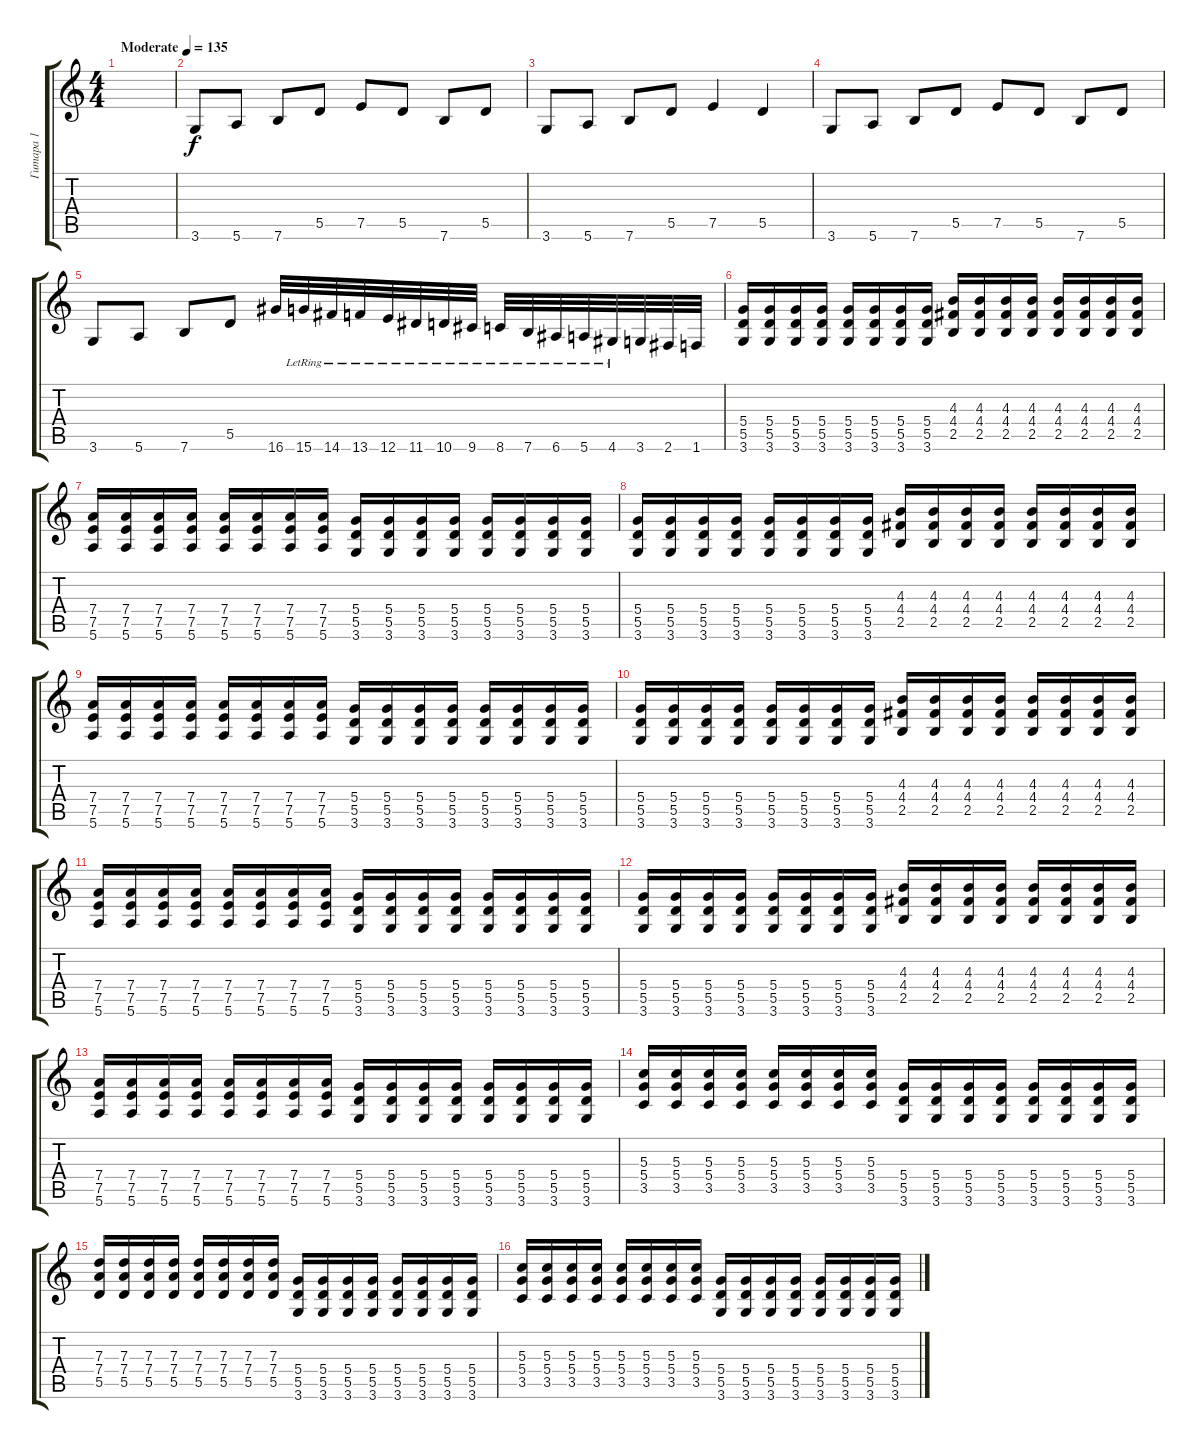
\track ("Гитара 1" "Гитара 1") {instrument overdrivenguitar}
\staff {score tabs}
\tuning (E4 B3 G3 D3 A2 E2) {hide}
\ts (4 4)
\tempo (135 "Moderate")
\clef g2
\ks c
|
3.6.8 5.6.8 7.6.8 5.5.8 7.5.8 5.5.8 7.6.8 5.5.8 |
3.6.8 5.6.8 7.6.8 5.5.8 7.5.4 5.5.4 |
3.6.8 5.6.8 7.6.8 5.5.8 7.5.8 5.5.8 7.6.8 5.5.8 |
3.6.8 5.6.8 7.6.8 5.5.8 16.6.32 15.6{lr}.32 14.6{lr}.32 13.6{lr}.32 12.6{lr}.32 11.6{lr}.32 10.6{lr}.32 9.6{lr}.32 8.6{lr}.32 7.6{lr}.32 6.6{lr}.32 5.6{lr}.32 4.6{lr}.32 3.6.32 2.6.32 1.6.32 |
(5.4 5.5 3.6).16 (5.4 5.5 3.6).16 (5.4 5.5 3.6).16 (5.4 5.5 3.6).16 (5.4 5.5 3.6).16 (5.4 5.5 3.6).16 (5.4 5.5 3.6).16 (5.4 5.5 3.6).16 (4.3 4.4 2.5).16 (4.3 4.4 2.5).16 (4.3 4.4 2.5).16 (4.3 4.4 2.5).16 (4.3 4.4 2.5).16 (4.3 4.4 2.5).16 (4.3 4.4 2.5).16 (4.3 4.4 2.5).16 |
(7.4 7.5 5.6).16 (7.4 7.5 5.6).16 (7.4 7.5 5.6).16 (7.4 7.5 5.6).16 (7.4 7.5 5.6).16 (7.4 7.5 5.6).16 (7.4 7.5 5.6).16 (7.4 7.5 5.6).16 (5.4 5.5 3.6).16 (5.4 5.5 3.6).16 (5.4 5.5 3.6).16 (5.4 5.5 3.6).16 (5.4 5.5 3.6).16 (5.4 5.5 3.6).16 (5.4 5.5 3.6).16 (5.4 5.5 3.6).16 |
(5.4 5.5 3.6).16 (5.4 5.5 3.6).16 (5.4 5.5 3.6).16 (5.4 5.5 3.6).16 (5.4 5.5 3.6).16 (5.4 5.5 3.6).16 (5.4 5.5 3.6).16 (5.4 5.5 3.6).16 (4.3 4.4 2.5).16 (4.3 4.4 2.5).16 (4.3 4.4 2.5).16 (4.3 4.4 2.5).16 (4.3 4.4 2.5).16 (4.3 4.4 2.5).16 (4.3 4.4 2.5).16 (4.3 4.4 2.5).16 |
(7.4 7.5 5.6).16 (7.4 7.5 5.6).16 (7.4 7.5 5.6).16 (7.4 7.5 5.6).16 (7.4 7.5 5.6).16 (7.4 7.5 5.6).16 (7.4 7.5 5.6).16 (7.4 7.5 5.6).16 (5.4 5.5 3.6).16 (5.4 5.5 3.6).16 (5.4 5.5 3.6).16 (5.4 5.5 3.6).16 (5.4 5.5 3.6).16 (5.4 5.5 3.6).16 (5.4 5.5 3.6).16 (5.4 5.5 3.6).16 |
(5.4 5.5 3.6).16 (5.4 5.5 3.6).16 (5.4 5.5 3.6).16 (5.4 5.5 3.6).16 (5.4 5.5 3.6).16 (5.4 5.5 3.6).16 (5.4 5.5 3.6).16 (5.4 5.5 3.6).16 (4.3 4.4 2.5).16 (4.3 4.4 2.5).16 (4.3 4.4 2.5).16 (4.3 4.4 2.5).16 (4.3 4.4 2.5).16 (4.3 4.4 2.5).16 (4.3 4.4 2.5).16 (4.3 4.4 2.5).16 |
(7.4 7.5 5.6).16 (7.4 7.5 5.6).16 (7.4 7.5 5.6).16 (7.4 7.5 5.6).16 (7.4 7.5 5.6).16 (7.4 7.5 5.6).16 (7.4 7.5 5.6).16 (7.4 7.5 5.6).16 (5.4 5.5 3.6).16 (5.4 5.5 3.6).16 (5.4 5.5 3.6).16 (5.4 5.5 3.6).16 (5.4 5.5 3.6).16 (5.4 5.5 3.6).16 (5.4 5.5 3.6).16 (5.4 5.5 3.6).16 |
(5.4 5.5 3.6).16 (5.4 5.5 3.6).16 (5.4 5.5 3.6).16 (5.4 5.5 3.6).16 (5.4 5.5 3.6).16 (5.4 5.5 3.6).16 (5.4 5.5 3.6).16 (5.4 5.5 3.6).16 (4.3 4.4 2.5).16 (4.3 4.4 2.5).16 (4.3 4.4 2.5).16 (4.3 4.4 2.5).16 (4.3 4.4 2.5).16 (4.3 4.4 2.5).16 (4.3 4.4 2.5).16 (4.3 4.4 2.5).16 |
(7.4 7.5 5.6).16 (7.4 7.5 5.6).16 (7.4 7.5 5.6).16 (7.4 7.5 5.6).16 (7.4 7.5 5.6).16 (7.4 7.5 5.6).16 (7.4 7.5 5.6).16 (7.4 7.5 5.6).16 (5.4 5.5 3.6).16 (5.4 5.5 3.6).16 (5.4 5.5 3.6).16 (5.4 5.5 3.6).16 (5.4 5.5 3.6).16 (5.4 5.5 3.6).16 (5.4 5.5 3.6).16 (5.4 5.5 3.6).16 |
(5.3 5.4 3.5).16 (5.3 5.4 3.5).16 (5.3 5.4 3.5).16 (5.3 5.4 3.5).16 (5.3 5.4 3.5).16 (5.3 5.4 3.5).16 (5.3 5.4 3.5).16 (5.3 5.4 3.5).16 (5.4 5.5 3.6).16 (5.4 5.5 3.6).16 (5.4 5.5 3.6).16 (5.4 5.5 3.6).16 (5.4 5.5 3.6).16 (5.4 5.5 3.6).16 (5.4 5.5 3.6).16 (5.4 5.5 3.6).16 |
(7.3 7.4 5.5).16 (7.3 7.4 5.5).16 (7.3 7.4 5.5).16 (7.3 7.4 5.5).16 (7.3 7.4 5.5).16 (7.3 7.4 5.5).16 (7.3 7.4 5.5).16 (7.3 7.4 5.5).16 (5.4 5.5 3.6).16 (5.4 5.5 3.6).16 (5.4 5.5 3.6).16 (5.4 5.5 3.6).16 (5.4 5.5 3.6).16 (5.4 5.5 3.6).16 (5.4 5.5 3.6).16 (5.4 5.5 3.6).16 |
(5.3 5.4 3.5).16 (5.3 5.4 3.5).16 (5.3 5.4 3.5).16 (5.3 5.4 3.5).16 (5.3 5.4 3.5).16 (5.3 5.4 3.5).16 (5.3 5.4 3.5).16 (5.3 5.4 3.5).16 (5.4 5.5 3.6).16 (5.4 5.5 3.6).16 (5.4 5.5 3.6).16 (5.4 5.5 3.6).16 (5.4 5.5 3.6).16 (5.4 5.5 3.6).16 (5.4 5.5 3.6).16 (5.4 5.5 3.6).16
